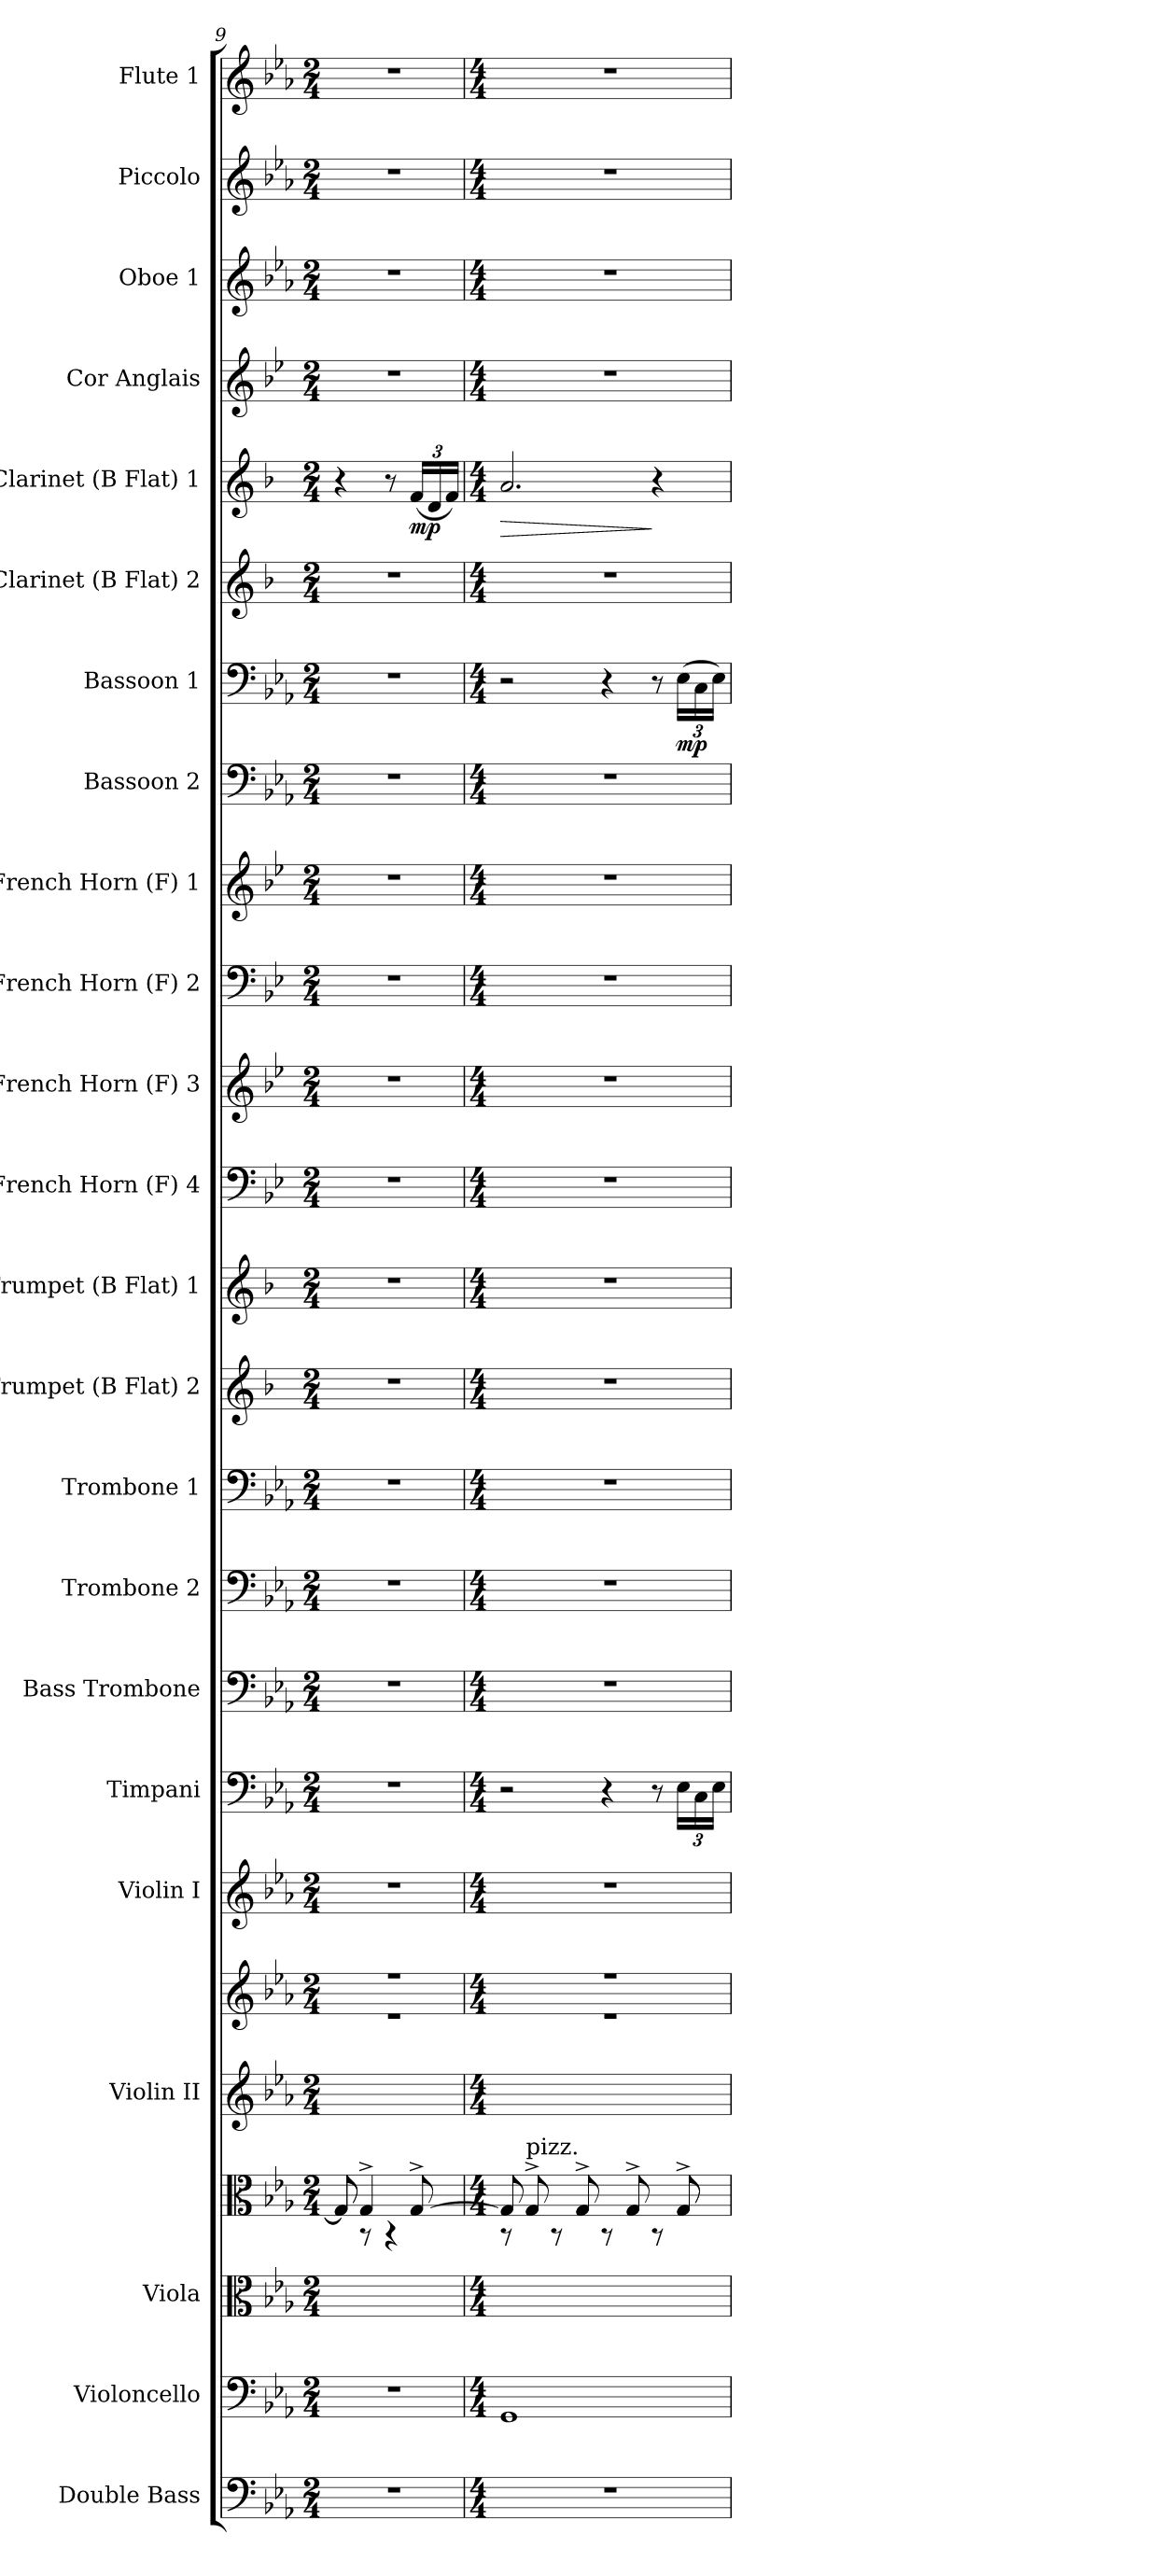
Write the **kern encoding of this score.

**kern	**kern	**kern	**kern	**kern	**kern	**kern	**kern	**kern	**kern	**kern	**kern	**kern	**kern	**kern	**kern	**kern	**kern	**kern	**dynam	**kern	**kern	**dynam	**kern	**kern	**kern	**kern
*part23	*part22	*part21	*part21	*part20	*part20	*part19	*part18	*part17	*part16	*part15	*part14	*part13	*part12	*part11	*part10	*part9	*part8	*part7	*part7	*part6	*part5	*part5	*part4	*part3	*part2	*part1
*staff25	*staff24	*staff23	*staff22	*staff21	*staff20	*staff19	*staff18	*staff17	*staff16	*staff15	*staff14	*staff13	*staff12	*staff11	*staff10	*staff9	*staff8	*staff7	*staff7	*staff6	*staff5	*staff5	*staff4	*staff3	*staff2	*staff1
*I"Double Bass	*I"Violoncello	*I"Viola	*	*I"Violin II	*	*I"Violin I	*I"Timpani	*I"Bass Trombone	*I"Trombone 2	*I"Trombone 1	*I"Trumpet (B Flat) 2	*I"Trumpet (B Flat) 1	*I"French Horn (F) 4	*I"French Horn (F) 3	*I"French Horn (F) 2	*I"French Horn (F) 1	*I"Bassoon 2	*I"Bassoon 1	*	*I"Clarinet (B Flat) 2	*I"Clarinet (B Flat) 1	*	*I"Cor Anglais	*I"Oboe 1	*I"Piccolo	*I"Flute 1
*I'D. B.	*I'Vc.	*I'Vla	*	*I'Vln II	*	*I'Vln I	*I'Timp.	*I'B. Tbn.	*I'Tbn. 2	*I'Tbn. 1	*I'Tpt (B Flat) 2	*I'Tpt (B Flat) 1	*I'F. Hn (F) 4	*I'F. Hn (F) 3	*I'F. Hn (F) 2	*I'F. Hn (F) 1	*I'Bsn 2	*I'Bsn 1	*	*I'Cl. (B Flat) 2	*I'Cl. (B Flat) 1	*	*I'C. A.	*I'Ob. 1	*I'Picc.	*I'Fl. 1
!!LO:PB:g=z
*clefF4	*clefF4	*clefC3	*clefC3	*clefG2	*clefG2	*clefG2	*clefF4	*clefF4	*clefF4	*clefF4	*clefG2	*clefG2	*clefF4	*clefG2	*clefF4	*clefG2	*clefF4	*clefF4	*	*clefG2	*clefG2	*	*clefG2	*clefG2	*clefG2	*clefG2
*ITrd7c12	*	*	*	*	*	*	*	*	*	*	*ITrd1c2	*ITrd1c2	*ITrd4c7	*ITrd4c7	*ITrd4c7	*ITrd4c7	*	*	*	*ITrd1c2	*ITrd1c2	*	*ITrd4c7	*	*ITrd-7c-12	*
*k[b-e-a-]	*k[b-e-a-]	*k[b-e-a-]	*k[b-e-a-]	*k[b-e-a-]	*k[b-e-a-]	*k[b-e-a-]	*k[b-e-a-]	*k[b-e-a-]	*k[b-e-a-]	*k[b-e-a-]	*k[b-e-a-]	*k[b-e-a-]	*k[b-e-a-]	*k[b-e-a-]	*k[b-e-a-]	*k[b-e-a-]	*k[b-e-a-]	*k[b-e-a-]	*	*k[b-e-a-]	*k[b-e-a-]	*	*k[b-e-a-]	*k[b-e-a-]	*k[b-e-a-]	*k[b-e-a-]
*c:	*c:	*c:	*c:	*c:	*c:	*c:	*c:	*c:	*c:	*c:	*c:	*c:	*c:	*c:	*c:	*c:	*c:	*c:	*	*c:	*c:	*	*c:	*c:	*c:	*c:
*M2/4	*M2/4	*M2/4	*M2/4	*M2/4	*M2/4	*M2/4	*M2/4	*M2/4	*M2/4	*M2/4	*M2/4	*M2/4	*M2/4	*M2/4	*M2/4	*M2/4	*M2/4	*M2/4	*	*M2/4	*M2/4	*	*M2/4	*M2/4	*M2/4	*M2/4
=9	=9	=9	=9	=9	=9	=9	=9	=9	=9	=9	=9	=9	=9	=9	=9	=9	=9	=9	=9	=9	=9	=9	=9	=9	=9	=9
*	*	*	*^	*	*^	*	*	*	*	*	*	*	*	*	*	*	*	*	*	*	*	*	*	*	*	*
2r	2r	2ryy	8G/]	8G/]	2ryy	2r	2r	2r	2r	2r	2r	2r	2r	2r	2r	2r	2r	2r	2r	2r	.	2r	4r	.	2r	2r	2r	2r
.	.	.	4G^</	8r	.	.	.	.	.	.	.	.	.	.	.	.	.	.	.	.	.	.	.	.	.	.	.	.
.	.	.	.	4r	.	.	.	.	.	.	.	.	.	.	.	.	.	.	.	.	.	.	8r	.	.	.	.	.
*	*	*	*	*	*	*	*	*	*	*	*	*	*	*	*	*	*	*	*	*	*	*	*Xbrackettup	*	*	*	*	*
!	!	!	!	!	!	!	!	!	!	!	!	!	!	!	!	!	!	!	!	!	!	!	!	!LO:DY:b	!	!	!	!
.	.	.	[8G^</	.	.	.	.	.	.	.	.	.	.	.	.	.	.	.	.	.	.	.	(24e-/LL	mp	.	.	.	.
.	.	.	.	.	.	.	.	.	.	.	.	.	.	.	.	.	.	.	.	.	.	.	24c/	.	.	.	.	.
.	.	.	.	.	.	.	.	.	.	.	.	.	.	.	.	.	.	.	.	.	.	.	24e-/JJ)	.	.	.	.	.
=10	=10	=10	=10	=10	=10	=10	=10	=10	=10	=10	=10	=10	=10	=10	=10	=10	=10	=10	=10	=10	=10	=10	=10	=10	=10	=10	=10	=10
*M4/4	*M4/4	*M4/4	*M4/4	*	*M4/4	*M4/4	*	*M4/4	*M4/4	*M4/4	*M4/4	*M4/4	*M4/4	*M4/4	*M4/4	*M4/4	*M4/4	*M4/4	*M4/4	*M4/4	*	*M4/4	*M4/4	*	*M4/4	*M4/4	*M4/4	*M4/4
!	!	!	!	!	!	!	!	!	!	!	!	!	!	!	!	!	!	!	!	!	!	!	!	!LO:HP:b	!	!	!	!
1r	1GG	1ryy	8G/]	8r	1ryy	1r	1r	1r	2r	1r	1r	1r	1r	1r	1r	1r	1r	1r	1r	2r	.	1r	2.g/	>	1r	1r	1r	1r
!	!	!	!LO:TX:a:color=#000000:t=pizz.	!	!	!	!	!	!	!	!	!	!	!	!	!	!	!	!	!	!	!	!	!	!	!	!	!
.	.	.	4G^</	8G/	.	.	.	.	.	.	.	.	.	.	.	.	.	.	.	.	.	.	.	.	.	.	.	.
.	.	.	.	8r	.	.	.	.	.	.	.	.	.	.	.	.	.	.	.	.	.	.	.	.	.	.	.	.
.	.	.	4G^</	8G/	.	.	.	.	.	.	.	.	.	.	.	.	.	.	.	.	.	.	.	.	.	.	.	.
.	.	.	.	8r	.	.	.	.	4r	.	.	.	.	.	.	.	.	.	.	4r	.	.	.	.	.	.	.	.
.	.	.	4G^</	8G/	.	.	.	.	.	.	.	.	.	.	.	.	.	.	.	.	.	.	.	.	.	.	.	.
.	.	.	.	8r	.	.	.	.	8r	.	.	.	.	.	.	.	.	.	.	8r	.	.	4r	]	.	.	.	.
*	*	*	*	*	*	*	*	*	*Xbrackettup	*	*	*	*	*	*	*	*	*	*	*Xbrackettup	*	*	*	*	*	*	*	*
!	!	!	!	!	!	!	!	!	!	!	!	!	!	!	!	!	!	!	!	!	!LO:DY:b	!	!	!	!	!	!	!
.	.	.	8G^</	8G/	.	.	.	.	24E-\LL	.	.	.	.	.	.	.	.	.	.	(24E-\LL	mp	.	.	.	.	.	.	.
.	.	.	.	.	.	.	.	.	24C\	.	.	.	.	.	.	.	.	.	.	24C\	.	.	.	.	.	.	.	.
.	.	.	.	.	.	.	.	.	24E-\JJ	.	.	.	.	.	.	.	.	.	.	24E-\JJ)	.	.	.	.	.	.	.	.
*	*	*	*v	*v	*	*v	*v	*	*	*	*	*	*	*	*	*	*	*	*	*	*	*	*	*	*	*	*	*
=	=	=	=	=	=	=	=	=	=	=	=	=	=	=	=	=	=	=	=	=	=	=	=	=	=	=
*-	*-	*-	*-	*-	*-	*-	*-	*-	*-	*-	*-	*-	*-	*-	*-	*-	*-	*-	*-	*-	*-	*-	*-	*-	*-	*-
